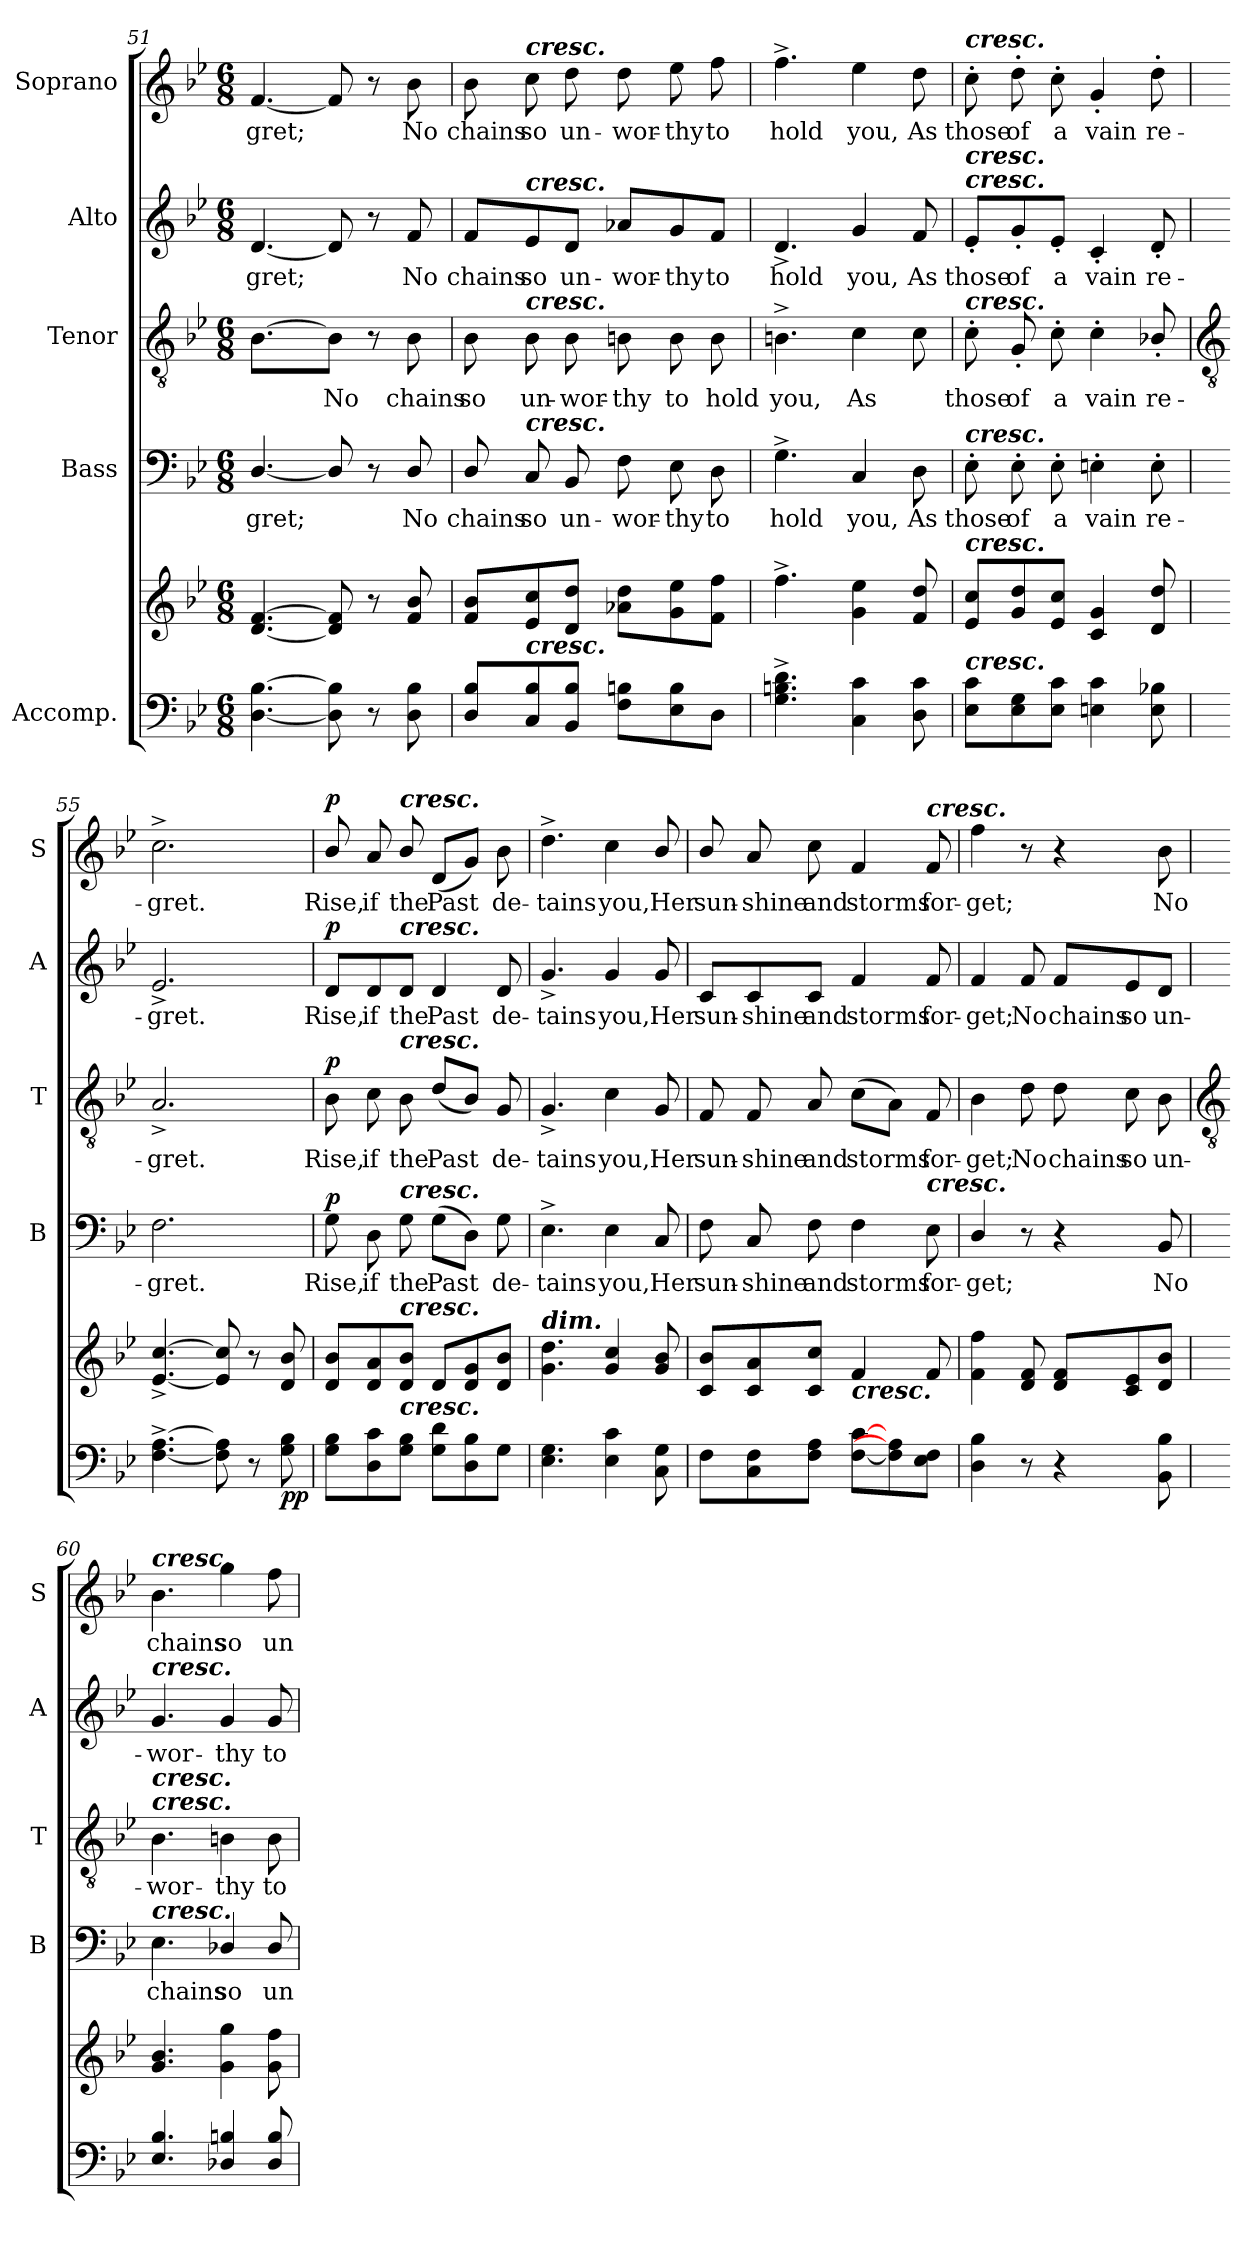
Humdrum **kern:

**kern	**kern	**dynam	**kern	**text	**dynam	**kern	**text	**dynam	**kern	**text	**dynam	**kern	**text	**dynam
*part5	*part5	*part5	*part4	*part4	*part4	*part3	*part3	*part3	*part2	*part2	*part2	*part1	*part1	*part1
*staff6	*staff5	*staff5/6	*staff4	*staff4	*staff4	*staff3	*staff3	*staff3	*staff2	*staff2	*staff2	*staff1	*staff1	*staff1
*I"Accomp.	*	*	*I"Bass	*	*	*I"Tenor	*	*	*I"Alto	*	*	*I"Soprano	*	*
*	*	*	*I'B	*	*	*I'T	*	*	*I'A	*	*	*I'S	*	*
*clefF4	*clefG2	*	*clefF4	*	*	*clefGv2	*	*	*clefG2	*	*	*clefG2	*	*
*k[b-e-]	*k[b-e-]	*	*k[b-e-]	*	*	*k[b-e-]	*	*	*k[b-e-]	*	*	*k[b-e-]	*	*
*B-:	*B-:	*	*B-:	*	*	*B-:	*	*	*B-:	*	*	*B-:	*	*
*M6/8	*M6/8	*	*M6/8	*	*	*M6/8	*	*	*M6/8	*	*	*M6/8	*	*
=51	=51	=51	=51	=51	=51	=51	=51	=51	=51	=51	=51	=51	=51	=51
!	!	!	!	!LO:LY:b	!	!	!	!	!	!LO:LY:b	!	!	!LO:LY:b	!
[4.D\ [4.B-\	[4.d [4.f	.	[4.D/	-gret;	.	[4.B-	.	.	[4.d	-gret;	.	[4.f	-gret;	.
!	!	!	!	!	!	!	!LO:LY:b	!	!	!	!	!	!	!
8D\] 8B-\]	8d] 8f]	.	8D/]	.	.	8B-J]	No	.	8d]	.	.	8f]	.	.
8r	8r	.	8r	.	.	8r	.	.	8r	.	.	8r	.	.
!	!	!	!	!LO:LY:b	!	!	!LO:LY:b	!	!	!LO:LY:b	!	!	!LO:LY:b	!
8D\ 8B-\	8f 8b-	.	8D/	No	.	8B-	chains	.	8f	No	.	8b-	No	.
=52	=52	=52	=52	=52	=52	=52	=52	=52	=52	=52	=52	=52	=52	=52
!	!	!	!	!LO:LY:b	!	!	!LO:LY:b	!	!	!LO:LY:b	!	!	!LO:LY:b	!
8D/ 8B-/L	8f 8b-L	.	8D/	chains	.	8B-	so	.	8f/L	chains	.	8b-	chains	.
!	!	!	!	!	!	!	!	!	!	!	!	!LO:TX:a:Bi:t=cresc.	!	!
!	!	!	!	!	!	!	!	!	!LO:TX:a:Bi:t=cresc.	!	!	!	!	!
!	!	!	!	!	!	!LO:TX:a:Bi:t=cresc.	!	!	!	!	!	!	!	!
!	!	!	!LO:TX:a:Bi:t=cresc.	!	!	!	!	!	!	!	!	!	!	!
!LO:TX:a:Bi:t=cresc.	!	!	!	!	!	!	!	!	!	!	!	!	!	!
!	!	!	!	!LO:LY:b	!	!	!LO:LY:b	!	!	!LO:LY:b	!	!	!LO:LY:b	!
8C 8B-	8e- 8cc	.	8C	so	.	8B-	un-	.	8e-/	so	.	8cc	so	.
!	!	!	!	!LO:LY:b	!	!	!LO:LY:b	!	!	!LO:LY:b	!	!	!LO:LY:b	!
8BB- 8B-J	8d 8ddJ	.	8BB-	un-	.	8B-	-wor-	.	8d/J	un-	.	8dd	un-	.
!	!	!	!	!LO:LY:b	!	!	!LO:LY:b	!	!	!LO:LY:b	!	!	!LO:LY:b	!
8F 8BnL	8a-X 8ddL	.	8F	-wor-	.	8Bn	-thy	.	8a-X/L	-wor-	.	8dd	-wor-	.
!	!	!	!	!LO:LY:b	!	!	!LO:LY:b	!	!	!LO:LY:b	!	!	!LO:LY:b	!
8E- 8B	8g 8ee-	.	8E-	-thy	.	8B	to	.	8g/	-thy	.	8ee-	-thy	.
!	!	!	!	!LO:LY:b	!	!	!LO:LY:b	!	!	!LO:LY:b	!	!	!LO:LY:b	!
8DJ	8f 8ffJ	.	8D	to	.	8B	hold	.	8f/J	to	.	8ff	to	.
=53	=53	=53	=53	=53	=53	=53	=53	=53	=53	=53	=53	=53	=53	=53
!	!	!	!	!LO:LY:b	!	!	!LO:LY:b	!	!	!LO:LY:b	!	!	!LO:LY:b	!
4.G^ 4.Bn^ 4.d^	4.ff^	.	4.G^	hold	.	4.Bn^	you,	.	4.d^	hold	.	4.ff^	hold	.
!	!	!	!	!LO:LY:b	!	!	!LO:LY:b	!	!	!LO:LY:b	!	!	!LO:LY:b	!
4C 4c	4g 4ee-	.	4C	you,	.	4c	As	.	4g	you,	.	4ee-	you,	.
!	!	!	!	!LO:LY:b	!	!	!	!	!	!LO:LY:b	!	!	!LO:LY:b	!
8D 8c	8f 8dd	.	8D	As	.	8c	.	.	8f	As	.	8dd	As	.
=54	=54	=54	=54	=54	=54	=54	=54	=54	=54	=54	=54	=54	=54	=54
!	!	!	!	!	!	!	!	!	!	!	!	!LO:TX:a:Bi:t=cresc.	!	!
!	!	!	!	!	!	!	!	!	!LO:TX:a:Bi:t=cresc.	!	!	!	!	!
!	!	!	!	!	!	!	!	!	!LO:TX:a:Bi:t=cresc.	!	!	!	!	!
!	!	!	!	!	!	!LO:TX:a:Bi:t=cresc.	!	!	!	!	!	!	!	!
!	!	!	!LO:TX:a:Bi:t=cresc.	!	!	!	!	!	!	!	!	!	!	!
!	!LO:TX:a:Bi:t=cresc.	!	!	!	!	!	!	!	!	!	!	!	!	!
!LO:TX:a:Bi:t=cresc.	!	!	!	!	!	!	!	!	!	!	!	!	!	!
!	!	!	!	!LO:LY:b	!	!	!LO:LY:b	!	!	!LO:LY:b	!	!	!LO:LY:b	!
8E- 8cL	8e- 8ccL	.	8E-'	those	.	8c'	those	.	8e-'/L	those	.	8cc'	those	.
!	!	!	!	!LO:LY:b	!	!	!LO:LY:b	!	!	!LO:LY:b	!	!	!LO:LY:b	!
8E- 8G	8g 8dd	.	8E-'	of	.	8G'	of	.	8g'/	of	.	8dd'	of	.
!	!	!	!	!LO:LY:b	!	!	!LO:LY:b	!	!	!LO:LY:b	!	!	!LO:LY:b	!
8E- 8cJ	8e- 8ccJ	.	8E-'	a	.	8c'	a	.	8e-'/J	a	.	8cc'	a	.
!	!	!	!	!LO:LY:b	!	!	!LO:LY:b	!	!	!LO:LY:b	!	!	!LO:LY:b	!
4En 4c	4c 4g	.	4En'	vain	.	4c'	vain	.	4c'	vain	.	4g'	vain	.
!	!	!	!	!LO:LY:b	!	!	!LO:LY:b	!	!	!LO:LY:b	!	!	!LO:LY:b	!
8E 8B-X	8d 8dd	.	8E'	re-	.	8B-X'/	re-	.	8d'	re-	.	8dd'	re-	.
!!LO:LB:g=z
=55	=55	=55	=55	=55	=55	=55	=55	=55	=55	=55	=55	=55	=55	=55
*	*	*	*	*	*	*clefGv2	*	*	*	*	*	*	*	*
!	!	!	!	!LO:LY:b	!	!	!LO:LY:b	!	!	!LO:LY:b	!	!	!LO:LY:b	!
[4.F^ [4.A^	[4.e-^ [4.cc^	.	2.F	-gret.	.	2.A^	-gret.	.	2.e-^	-gret.	.	2.cc^	-gret.	.
8F] 8A]	8e-] 8cc]	.	.	.	.	.	.	.	.	.	.	.	.	.
8r	8r	.	.	.	.	.	.	.	.	.	.	.	.	.
!	!	!LO:DY:b=2	!	!	!	!	!	!	!	!	!	!	!	!
!	!	!LO:DY:n=1:b	!	!	!	!	!	!	!	!	!	!	!	!
8G 8B-	8d/ 8b-/	p p	.	.	.	.	.	.	.	.	.	.	.	.
=56	=56	=56	=56	=56	=56	=56	=56	=56	=56	=56	=56	=56	=56	=56
!	!	!	!	!LO:LY:b	!LO:DY:b	!	!LO:LY:b	!LO:DY:b	!	!LO:LY:b	!LO:DY:b	!	!LO:LY:b	!LO:DY:b
8G 8B-L	8d/ 8b-/L	.	8G	Rise,	p	8B-	Rise,	p	8d/L	Rise,	p	8b-/	Rise,	p
!	!	!	!	!LO:LY:b	!	!	!LO:LY:b	!	!	!LO:LY:b	!	!	!LO:LY:b	!
8D 8c	8d 8a	.	8D	if	.	8c	if	.	8d/	if	.	8a	if	.
!	!	!	!	!	!	!	!	!	!	!	!	!LO:TX:a:Bi:t=cresc.	!	!
!	!	!	!	!	!	!	!	!	!LO:TX:a:Bi:t=cresc.	!	!	!	!	!
!	!	!	!	!	!	!LO:TX:a:Bi:t=cresc.	!	!	!	!	!	!	!	!
!	!	!	!LO:TX:a:Bi:t=cresc.	!	!	!	!	!	!	!	!	!	!	!
!	!LO:TX:a:Bi:t=cresc.	!	!	!	!	!	!	!	!	!	!	!	!	!
!LO:TX:a:Bi:t=cresc.	!	!	!	!	!	!	!	!	!	!	!	!	!	!
!	!	!	!	!LO:LY:b	!	!	!LO:LY:b	!	!	!LO:LY:b	!	!	!LO:LY:b	!
8G 8B-J	8d 8b-J	.	8G	the	.	8B-	the	.	8d/J	the	.	8b-/	the	.
!	!	!	!	!LO:LY:b	!	!	!LO:LY:b	!	!	!LO:LY:b	!	!	!LO:LY:b	!
8G 8dL	8dL	.	(>8GL	Past	.	(>8dL	Past	.	4d	Past	.	(<8dL	Past	.
8D 8B-	8d 8g	.	8DJ)	.	.	8B-/J)	.	.	.	.	.	8gJ)	.	.
!	!	!	!	!LO:LY:b	!	!	!LO:LY:b	!	!	!LO:LY:b	!	!	!LO:LY:b	!
8GJ	8d 8b-J	.	8G	de-	.	8G	de-	.	8d	de-	.	8b-	de-	.
=57	=57	=57	=57	=57	=57	=57	=57	=57	=57	=57	=57	=57	=57	=57
!	!LO:TX:a:Bi:t=dim.	!	!	!	!	!	!	!	!	!	!	!	!	!
!	!	!	!	!LO:LY:b	!	!	!LO:LY:b	!	!	!LO:LY:b	!	!	!LO:LY:b	!
4.E-\ 4.G\	4.g 4.dd	.	4.E-^	-tains	.	4.G^	-tains	.	4.g^	-tains	.	4.dd^	-tains	.
!	!	!	!	!LO:LY:b	!	!	!LO:LY:b	!	!	!LO:LY:b	!	!	!LO:LY:b	!
4E- 4c	4g 4cc	.	4E-	you,	.	4c	you,	.	4g	you,	.	4cc	you,	.
!	!	!	!	!LO:LY:b	!	!	!LO:LY:b	!	!	!LO:LY:b	!	!	!LO:LY:b	!
8C 8G	8g/ 8b-/	.	8C	Her	.	8G	Her	.	8g	Her	.	8b-/	Her	.
=58	=58	=58	=58	=58	=58	=58	=58	=58	=58	=58	=58	=58	=58	=58
!	!	!	!	!LO:LY:b	!	!	!LO:LY:b	!	!	!LO:LY:b	!	!	!LO:LY:b	!
8FL	8c/ 8b-/L	.	8F	sun-	.	8F	sun-	.	8c/L	sun-	.	8b-/	sun-	.
!	!	!	!	!LO:LY:b	!	!	!LO:LY:b	!	!	!LO:LY:b	!	!	!LO:LY:b	!
8C 8F	8c 8a	.	8C	-shine	.	8F	-shine	.	8c/	-shine	.	8a	-shine	.
!	!	!	!	!LO:LY:b	!	!	!LO:LY:b	!	!	!LO:LY:b	!	!	!LO:LY:b	!
8F 8AJ	8c 8ccJ	.	8F	and	.	8A	and	.	8c/J	and	.	8cc	and	.
!	!LO:TX:b:Bi:t=cresc.	!	!	!	!	!	!	!	!	!	!	!	!	!
!	!	!	!	!LO:LY:b	!	!	!LO:LY:b	!	!	!LO:LY:b	!	!	!LO:LY:b	!
[8F [8cL	4f	.	4F	storms	.	(>8cL	storms	.	4f	storms	.	4f	storms	.
8F] 8A]	.	.	.	.	.	8AJ)	.	.	.	.	.	.	.	.
!	!	!	!	!	!	!	!	!	!	!	!	!LO:TX:a:Bi:t=cresc.	!	!
!	!	!	!LO:TX:a:Bi:t=cresc.	!	!	!	!	!	!	!	!	!	!	!
!	!	!	!	!LO:LY:b	!	!	!LO:LY:b	!	!	!LO:LY:b	!	!	!LO:LY:b	!
8E- 8FJ	8f	.	8E-	for-	.	8F	for-	.	8f	for-	.	8f	for-	.
=59	=59	=59	=59	=59	=59	=59	=59	=59	=59	=59	=59	=59	=59	=59
!	!	!	!	!LO:LY:b	!	!	!LO:LY:b	!	!	!LO:LY:b	!	!	!LO:LY:b	!
4D 4B-	4f 4ff	.	4D/	-get;	.	4B-	-get;	.	4f	-get;	.	4ff	-get;	.
!	!	!	!	!	!	!	!LO:LY:b	!	!	!LO:LY:b	!	!	!	!
8r	8d 8f	.	8r	.	.	8d	No	.	8f	No	.	8r	.	.
!	!	!	!	!	!	!	!LO:LY:b	!	!	!LO:LY:b	!	!	!	!
4r	8d 8fL	.	4r	.	.	8d	chains	.	8f/L	chains	.	4r	.	.
!	!	!	!	!	!	!	!LO:LY:b	!	!	!LO:LY:b	!	!	!	!
.	8c 8e-	.	.	.	.	8c	so	.	8e-/	so	.	.	.	.
!	!	!	!	!LO:LY:b	!	!	!LO:LY:b	!	!	!LO:LY:b	!	!	!LO:LY:b	!
8BB- 8B-	8d 8b-J	.	8BB-	No	.	8B-	un-	.	8d/J	un-	.	8b-	No	.
!!LO:LB:g=z
=60	=60	=60	=60	=60	=60	=60	=60	=60	=60	=60	=60	=60	=60	=60
*	*	*	*	*	*	*clefGv2	*	*	*	*	*	*	*	*
*^	*	*	*	*	*	*	*	*	*	*	*	*	*	*
!	!	!	!	!	!	!	!	!	!	!	!	!	!LO:TX:a:Bi:t=cresc.	!	!
!	!	!	!	!	!	!	!	!	!	!LO:TX:a:Bi:t=cresc.	!	!	!	!	!
!	!	!	!	!	!	!	!LO:TX:a:Bi:t=cresc.	!	!	!	!	!	!	!	!
!	!	!	!	!	!	!	!LO:TX:a:Bi:t=cresc.	!	!	!	!	!	!	!	!
!	!	!	!	!LO:TX:a:Bi:t=cresc.	!	!	!	!	!	!	!	!	!	!	!
!	!LO:N:vis=1	!	!	!	!LO:LY:b	!	!	!LO:LY:b	!	!	!LO:LY:b	!	!	!LO:LY:b	!
4.E- 4.B-	2.ryy	4.g 4.b-	.	4.E-	chains	.	4.B-	-wor-	.	4.g	-wor-	.	4.b-	chains	.
!	!	!	!	!	!LO:LY:b	!	!	!LO:LY:b	!	!	!LO:LY:b	!	!	!LO:LY:b	!
4D-X 4Bn	.	4g 4gg	.	4D-X/	so	.	4Bn	-thy	.	4g	-thy	.	4gg	so	.
!	!	!	!	!	!LO:LY:b	!	!	!LO:LY:b	!	!	!LO:LY:b	!	!	!LO:LY:b	!
8D- 8B	.	8g 8ff	.	8D-/	un-	.	8B	to	.	8g	to	.	8ff	un-	.
*v	*v	*	*	*	*	*	*	*	*	*	*	*	*	*	*
=	=	=	=	=	=	=	=	=	=	=	=	=	=	=
*-	*-	*-	*-	*-	*-	*-	*-	*-	*-	*-	*-	*-	*-	*-
